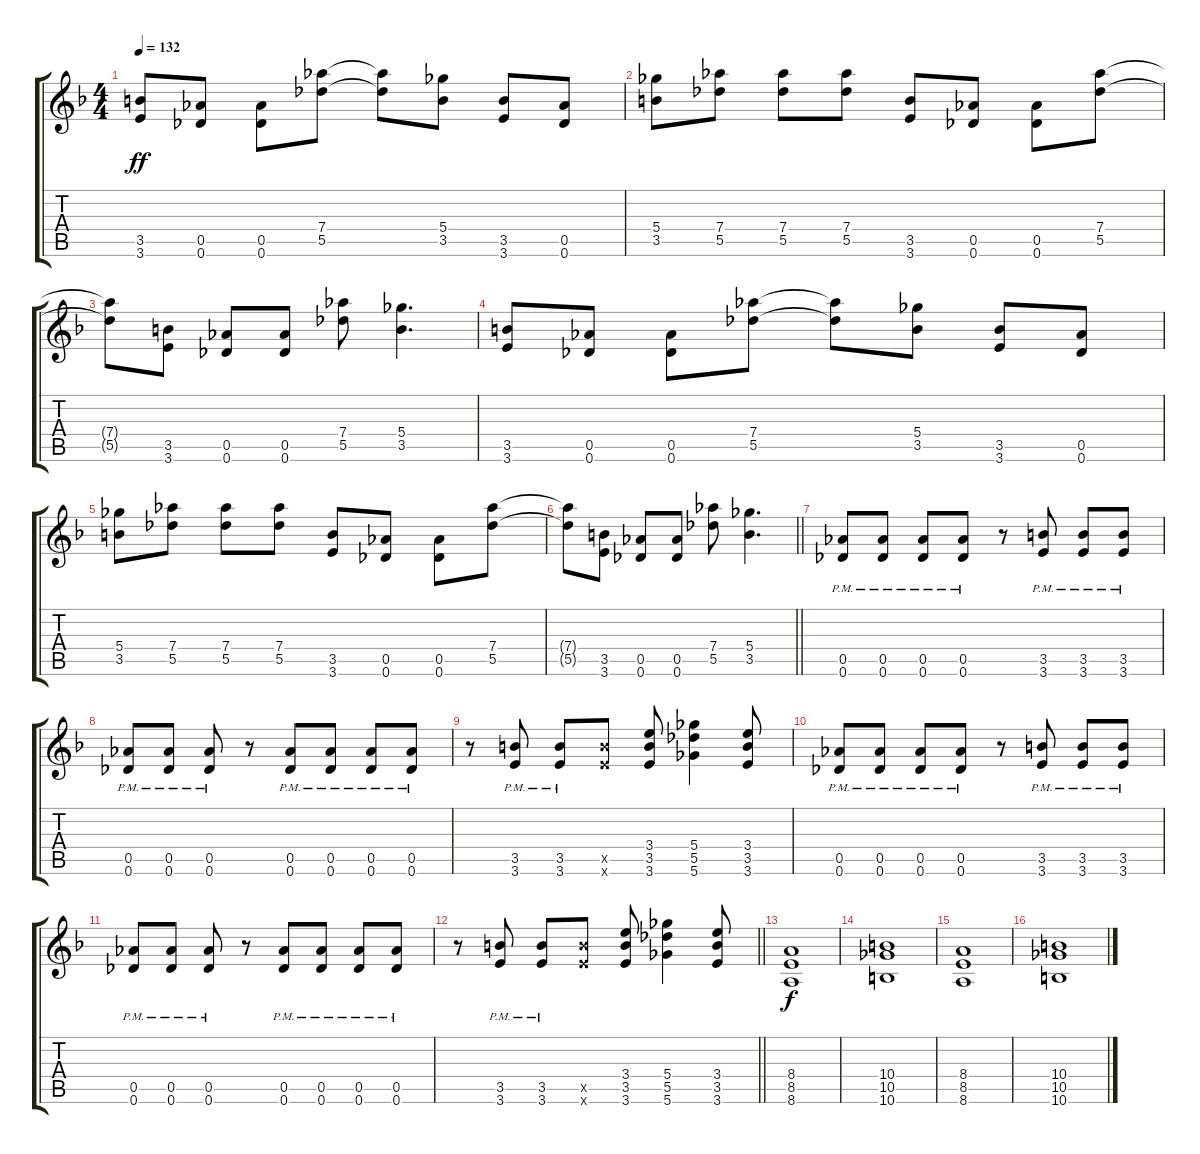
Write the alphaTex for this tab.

\track (" " " ") {instrument distortionguitar}
\staff {score tabs}
\tuning (Eb4 Bb3 Gb3 Db3 Ab2 Db2) {hide}
\ts (4 4)
\tempo 132
\clef g2
\ks f
(3.5 3.6).8{ot 8vb dy ff} (0.5 0.6).8{ot 8vb} (0.5 0.6).8{ot 8vb} (7.4 5.5).8{ot 8vb} (7.4{t} 5.5{t}).8{ot 8vb} (5.4 3.5).8{ot 8vb} (3.5 3.6).8{ot 8vb} (0.5 0.6).8{ot 8vb} |
(5.4 3.5).8{ot 8vb} (7.4 5.5).8{ot 8vb} (7.4 5.5).8{ot 8vb} (7.4 5.5).8{ot 8vb} (3.5 3.6).8{ot 8vb} (0.5 0.6).8{ot 8vb} (0.5 0.6).8{ot 8vb} (7.4 5.5).8{ot 8vb} |
(7.4{t} 5.5{t}).8{ot 8vb} (3.5 3.6).8{ot 8vb} (0.5 0.6).8{ot 8vb} (0.5 0.6).8{ot 8vb} (7.4 5.5).8{ot 8vb} (5.4 3.5).4{d ot 8vb} |
(3.5 3.6).8{ot 8vb} (0.5 0.6).8{ot 8vb} (0.5 0.6).8{ot 8vb} (7.4 5.5).8{ot 8vb} (7.4{t} 5.5{t}).8{ot 8vb} (5.4 3.5).8{ot 8vb} (3.5 3.6).8{ot 8vb} (0.5 0.6).8{ot 8vb} |
(5.4 3.5).8{ot 8vb} (7.4 5.5).8{ot 8vb} (7.4 5.5).8{ot 8vb} (7.4 5.5).8{ot 8vb} (3.5 3.6).8{ot 8vb} (0.5 0.6).8{ot 8vb} (0.5 0.6).8{ot 8vb} (7.4 5.5).8{ot 8vb} |
\barLineRight lightlight
(7.4{t} 5.5{t}).8{ot 8vb} (3.5 3.6).8{ot 8vb} (0.5 0.6).8{ot 8vb} (0.5 0.6).8{ot 8vb} (7.4 5.5).8{ot 8vb} (5.4 3.5).4{d ot 8vb} |
(0.5{pm} 0.6{pm}).8{ot 8vb} (0.5{pm} 0.6{pm}).8{ot 8vb} (0.5{pm} 0.6{pm}).8{ot 8vb} (0.5{pm} 0.6{pm}).8{ot 8vb} r.8 (3.5{pm} 3.6{pm}).8{ot 8vb} (3.5{pm} 3.6{pm}).8{ot 8vb} (3.5{pm} 3.6{pm}).8{ot 8vb} |
(0.5{pm} 0.6{pm}).8{ot 8vb} (0.5{pm} 0.6{pm}).8{ot 8vb} (0.5{pm} 0.6{pm}).8{ot 8vb} r.8 (0.5{pm} 0.6{pm}).8{ot 8vb} (0.5{pm} 0.6{pm}).8{ot 8vb} (0.5{pm} 0.6{pm}).8{ot 8vb} (0.5{pm} 0.6{pm}).8{ot 8vb} |
r.8 (3.5{pm} 3.6{pm}).8{ot 8vb} (3.5{pm} 3.6{pm}).8{ot 8vb} (3.5{x} 3.6{x}).8{ot 8vb} (3.4 3.5 3.6).8{ot 8vb} (5.4 5.5 5.6).4{ot 8vb} (3.4 3.5 3.6).8{ot 8vb} |
(0.5{pm} 0.6{pm}).8{ot 8vb} (0.5{pm} 0.6{pm}).8{ot 8vb} (0.5{pm} 0.6{pm}).8{ot 8vb} (0.5{pm} 0.6{pm}).8{ot 8vb} r.8 (3.5{pm} 3.6{pm}).8{ot 8vb} (3.5{pm} 3.6{pm}).8{ot 8vb} (3.5{pm} 3.6{pm}).8{ot 8vb} |
(0.5{pm} 0.6{pm}).8{ot 8vb} (0.5{pm} 0.6{pm}).8{ot 8vb} (0.5{pm} 0.6{pm}).8{ot 8vb} r.8 (0.5{pm} 0.6{pm}).8{ot 8vb} (0.5{pm} 0.6{pm}).8{ot 8vb} (0.5{pm} 0.6{pm}).8{ot 8vb} (0.5{pm} 0.6{pm}).8{ot 8vb} |
\barLineRight lightlight
r.8 (3.5{pm} 3.6{pm}).8{ot 8vb} (3.5{pm} 3.6{pm}).8{ot 8vb} (3.5{x} 3.6{x}).8{ot 8vb} (3.4 3.5 3.6).8{ot 8vb} (5.4 5.5 5.6).4{ot 8vb} (3.4 3.5 3.6).8{ot 8vb} |
(8.4 8.5 8.6).1{dy f} |
(10.4 10.5 10.6).1 |
(8.4 8.5 8.6).1 |
(10.4 10.5 10.6).1
